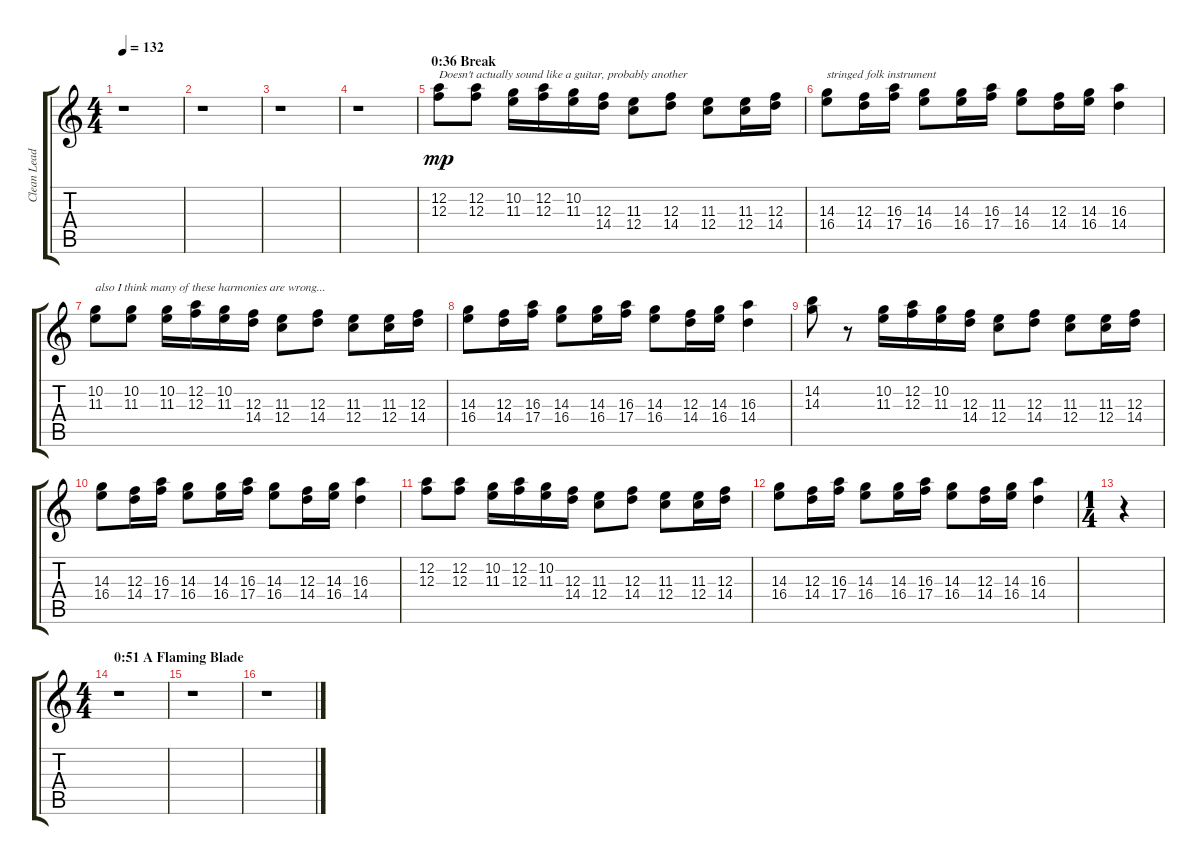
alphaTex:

\track ("Clean Lead Guitar" "Clean Lead") {instrument acousticguitarsteel}
\staff {score tabs}
\tuning (D4 A3 F3 C3 G2 D2) {hide}
\ts (4 4)
\tempo 132
\clef g2
\ks c
r.1{dy f} |
r.1 |
r.1 |
r.1 |
\section ("" "0:36 Break")
(12.2 12.3).8{txt "Doesn't actually sound like a guitar, probably another" dy mp} (12.2 12.3).8 (10.2 11.3).16 (12.2 12.3).16 (10.2 11.3).16 (12.3 14.4).16 (11.3 12.4).8 (12.3 14.4).8 (11.3 12.4).8 (11.3 12.4).16 (12.3 14.4).16 |
(14.3 16.4).8{txt "stringed folk instrument"} (12.3 14.4).16 (16.3 17.4).16 (14.3 16.4).8 (14.3 16.4).16 (16.3 17.4).16 (14.3 16.4).8 (12.3 14.4).16 (14.3 16.4).16 (16.3 14.4).4 |
(10.2 11.3).8{txt "also I think many of these harmonies are wrong..."} (10.2 11.3).8 (10.2 11.3).16 (12.2 12.3).16 (10.2 11.3).16 (12.3 14.4).16 (11.3 12.4).8 (12.3 14.4).8 (11.3 12.4).8 (11.3 12.4).16 (12.3 14.4).16 |
(14.3 16.4).8 (12.3 14.4).16 (16.3 17.4).16 (14.3 16.4).8 (14.3 16.4).16 (16.3 17.4).16 (14.3 16.4).8 (12.3 14.4).16 (14.3 16.4).16 (16.3 14.4).4 |
(14.2 14.3).8 r.8 (10.2 11.3).16 (12.2 12.3).16 (10.2 11.3).16 (12.3 14.4).16 (11.3 12.4).8 (12.3 14.4).8 (11.3 12.4).8 (11.3 12.4).16 (12.3 14.4).16 |
(14.3 16.4).8 (12.3 14.4).16 (16.3 17.4).16 (14.3 16.4).8 (14.3 16.4).16 (16.3 17.4).16 (14.3 16.4).8 (12.3 14.4).16 (14.3 16.4).16 (16.3 14.4).4 |
(12.2 12.3).8 (12.2 12.3).8 (10.2 11.3).16 (12.2 12.3).16 (10.2 11.3).16 (12.3 14.4).16 (11.3 12.4).8 (12.3 14.4).8 (11.3 12.4).8 (11.3 12.4).16 (12.3 14.4).16 |
(14.3 16.4).8 (12.3 14.4).16 (16.3 17.4).16 (14.3 16.4).8 (14.3 16.4).16 (16.3 17.4).16 (14.3 16.4).8 (12.3 14.4).16 (14.3 16.4).16 (16.3 14.4).4 |
\ts (1 4)
r.4 |
\ts (4 4)
\section ("" "0:51 A Flaming Blade")
r.1 |
r.1 |
r.1
